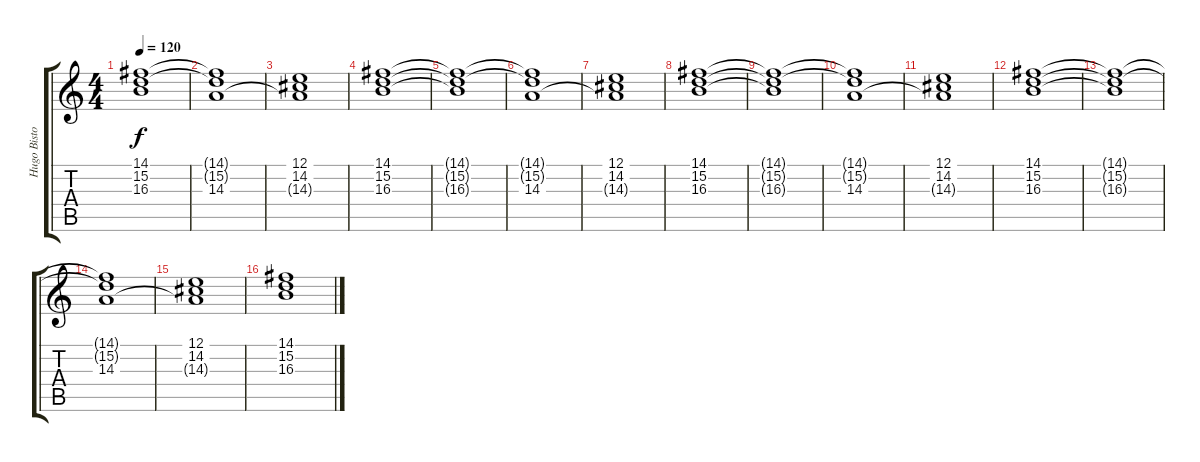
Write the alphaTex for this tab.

\track ("Hugo Bistolfi" "Hugo Bisto") {instrument stringensemble1}
\staff {score tabs}
\tuning (E4 B3 G3 D3 A2 E2) {hide}
\ts (4 4)
\tempo 120
\clef g2
\ks c
(14.1{t} 15.2{t} 16.3{t}).1{dy f} |
(14.1{t} 15.2{t} 14.3).1 |
(12.1 14.2 14.3{t}).1 |
(14.1 15.2 16.3).1 |
(14.1{t} 15.2{t} 16.3{t}).1 |
(14.1{t} 15.2{t} 14.3).1 |
(12.1 14.2 14.3{t}).1 |
(14.1 15.2 16.3).1 |
(14.1{t} 15.2{t} 16.3{t}).1 |
(14.1{t} 15.2{t} 14.3).1 |
(12.1 14.2 14.3{t}).1 |
(14.1 15.2 16.3).1 |
(14.1{t} 15.2{t} 16.3{t}).1 |
(14.1{t} 15.2{t} 14.3).1 |
(12.1 14.2 14.3{t}).1 |
(14.1 15.2 16.3).1
